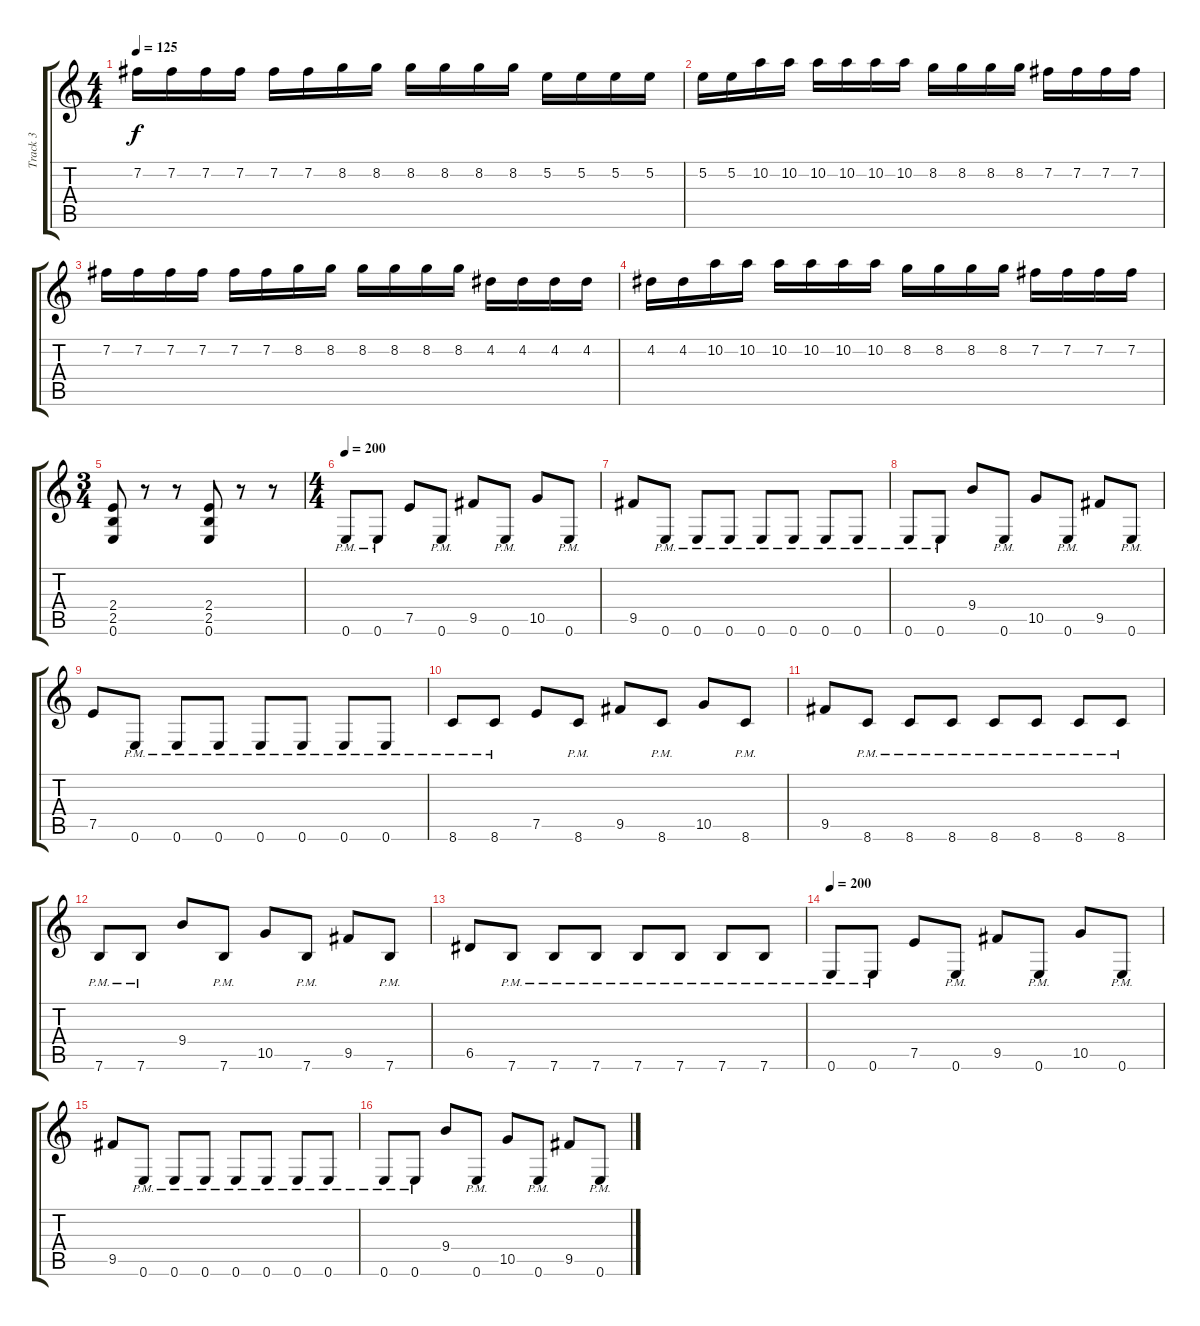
\track ("Track 3" "Track 3") {instrument distortionguitar}
\staff {score tabs}
\tuning (E4 B3 G3 D3 A2 E2) {hide}
\ts (4 4)
\tempo 125
\clef g2
\ks c
7.2.16{dy f} 7.2.16 7.2.16 7.2.16 7.2.16 7.2.16 8.2.16 8.2.16 8.2.16 8.2.16 8.2.16 8.2.16 5.2.16 5.2.16 5.2.16 5.2.16 |
5.2.16 5.2.16 10.2.16 10.2.16 10.2.16 10.2.16 10.2.16 10.2.16 8.2.16 8.2.16 8.2.16 8.2.16 7.2.16 7.2.16 7.2.16 7.2.16 |
7.2.16 7.2.16 7.2.16 7.2.16 7.2.16 7.2.16 8.2.16 8.2.16 8.2.16 8.2.16 8.2.16 8.2.16 4.2.16 4.2.16 4.2.16 4.2.16 |
4.2.16 4.2.16 10.2.16 10.2.16 10.2.16 10.2.16 10.2.16 10.2.16 8.2.16 8.2.16 8.2.16 8.2.16 7.2.16 7.2.16 7.2.16 7.2.16 |
\ts (3 4)
(2.4 2.5 0.6).8 r.8 r.8 (2.4 2.5 0.6).8 r.8 r.8 |
\ts (4 4)
\tempo 200
0.6{pm}.8 0.6{pm}.8 7.5.8 0.6{pm}.8 9.5.8 0.6{pm}.8 10.5.8 0.6{pm}.8 |
9.5.8 0.6{pm}.8 0.6{pm}.8 0.6{pm}.8 0.6{pm}.8 0.6{pm}.8 0.6{pm}.8 0.6{pm}.8 |
0.6{pm}.8 0.6{pm}.8 9.4.8 0.6{pm}.8 10.5.8 0.6{pm}.8 9.5.8 0.6{pm}.8 |
7.5.8 0.6{pm}.8 0.6{pm}.8 0.6{pm}.8 0.6{pm}.8 0.6{pm}.8 0.6{pm}.8 0.6{pm}.8 |
8.6{pm}.8 8.6{pm}.8 7.5.8 8.6{pm}.8 9.5.8 8.6{pm}.8 10.5.8 8.6{pm}.8 |
9.5.8 8.6{pm}.8 8.6{pm}.8 8.6{pm}.8 8.6{pm}.8 8.6{pm}.8 8.6{pm}.8 8.6{pm}.8 |
7.6{pm}.8 7.6{pm}.8 9.4.8 7.6{pm}.8 10.5.8 7.6{pm}.8 9.5.8 7.6{pm}.8 |
6.5.8 7.6{pm}.8 7.6{pm}.8 7.6{pm}.8 7.6{pm}.8 7.6{pm}.8 7.6{pm}.8 7.6{pm}.8 |
\tempo 200
0.6{pm}.8 0.6{pm}.8 7.5.8 0.6{pm}.8 9.5.8 0.6{pm}.8 10.5.8 0.6{pm}.8 |
9.5.8 0.6{pm}.8 0.6{pm}.8 0.6{pm}.8 0.6{pm}.8 0.6{pm}.8 0.6{pm}.8 0.6{pm}.8 |
0.6{pm}.8 0.6{pm}.8 9.4.8 0.6{pm}.8 10.5.8 0.6{pm}.8 9.5.8 0.6{pm}.8
